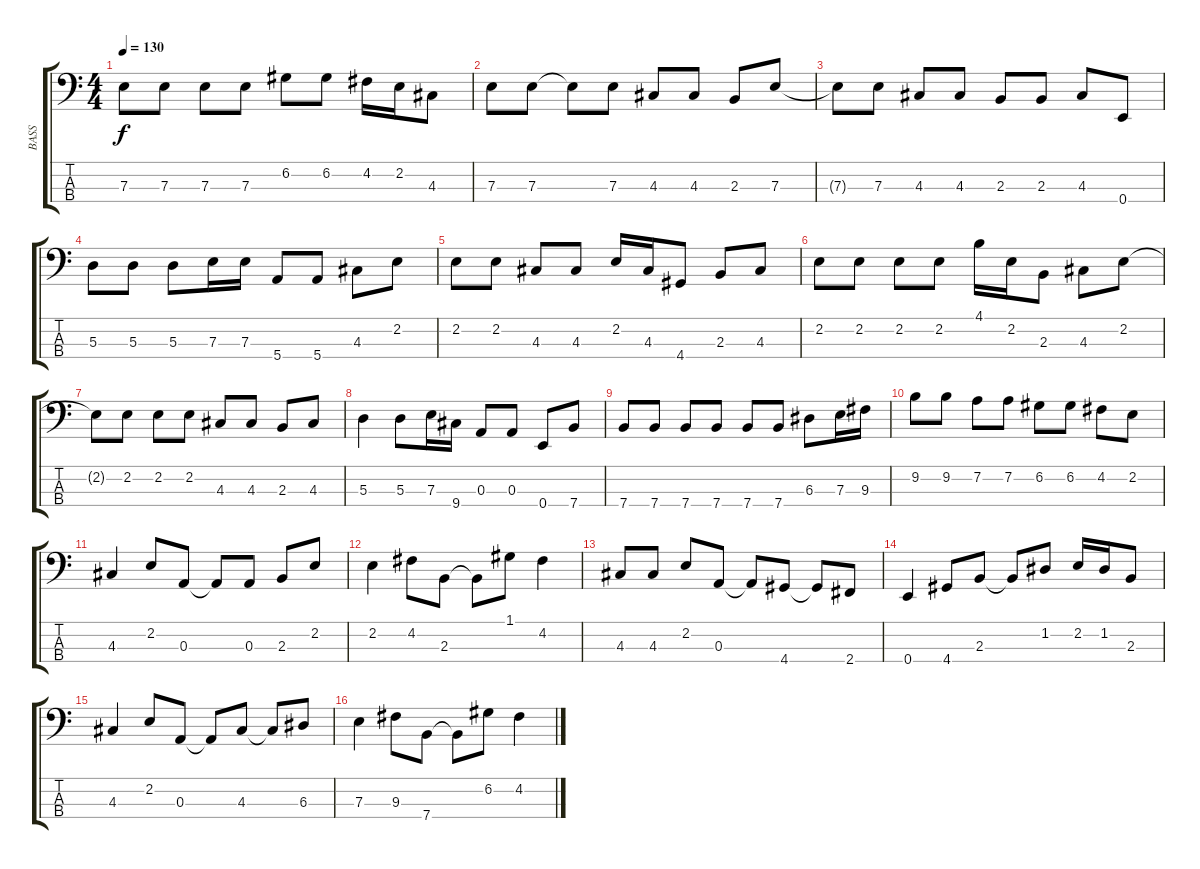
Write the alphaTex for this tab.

\track ("BASS" "BASS") {instrument electricbassfinger}
\staff {score tabs}
\tuning (G2 D2 A1 E1) {hide}
\ts (4 4)
\tempo 130
\clef f4
\ks c
7.3.8{dy f} 7.3.8 7.3.8 7.3.8 6.2.8 6.2.8 4.2.16 2.2.16 4.3.8 |
7.3.8 7.3.8 7.3{t}.8 7.3.8 4.3.8 4.3.8 2.3.8 7.3.8 |
7.3{t}.8 7.3.8 4.3.8 4.3.8 2.3.8 2.3.8 4.3.8 0.4.8 |
5.3.8 5.3.8 5.3.8 7.3.16 7.3.16 5.4.8 5.4.8 4.3.8 2.2.8 |
2.2.8 2.2.8 4.3.8 4.3.8 2.2.16 4.3.16 4.4.8 2.3.8 4.3.8 |
2.2.8 2.2.8 2.2.8 2.2.8 4.1.16 2.2.16 2.3.8 4.3.8 2.2.8 |
2.2{t}.8 2.2.8 2.2.8 2.2.8 4.3.8 4.3.8 2.3.8 4.3.8 |
5.3.4 5.3.8 7.3.16 9.4.16 0.3.8 0.3.8 0.4.8 7.4.8 |
7.4.8 7.4.8 7.4.8 7.4.8 7.4.8 7.4.8 6.3.8 7.3.16 9.3.16 |
9.2.8 9.2.8 7.2.8 7.2.8 6.2.8 6.2.8 4.2.8 2.2.8 |
4.3.4 2.2.8 0.3.8 0.3{t}.8 0.3.8 2.3.8 2.2.8 |
2.2.4 4.2.8 2.3.8 2.3{t}.8 1.1.8 4.2.4 |
4.3.8 4.3.8 2.2.8 0.3.8 0.3{t}.8 4.4.8 4.4{t}.8 2.4.8 |
0.4.4 4.4.8 2.3.8 2.3{t}.8 1.2.8 2.2.16 1.2.16 2.3.8 |
4.3.4 2.2.8 0.3.8 0.3{t}.8 4.3.8 4.3{t}.8 6.3.8 |
7.3.4 9.3.8 7.4.8 7.4{t}.8 6.2.8 4.2.4
